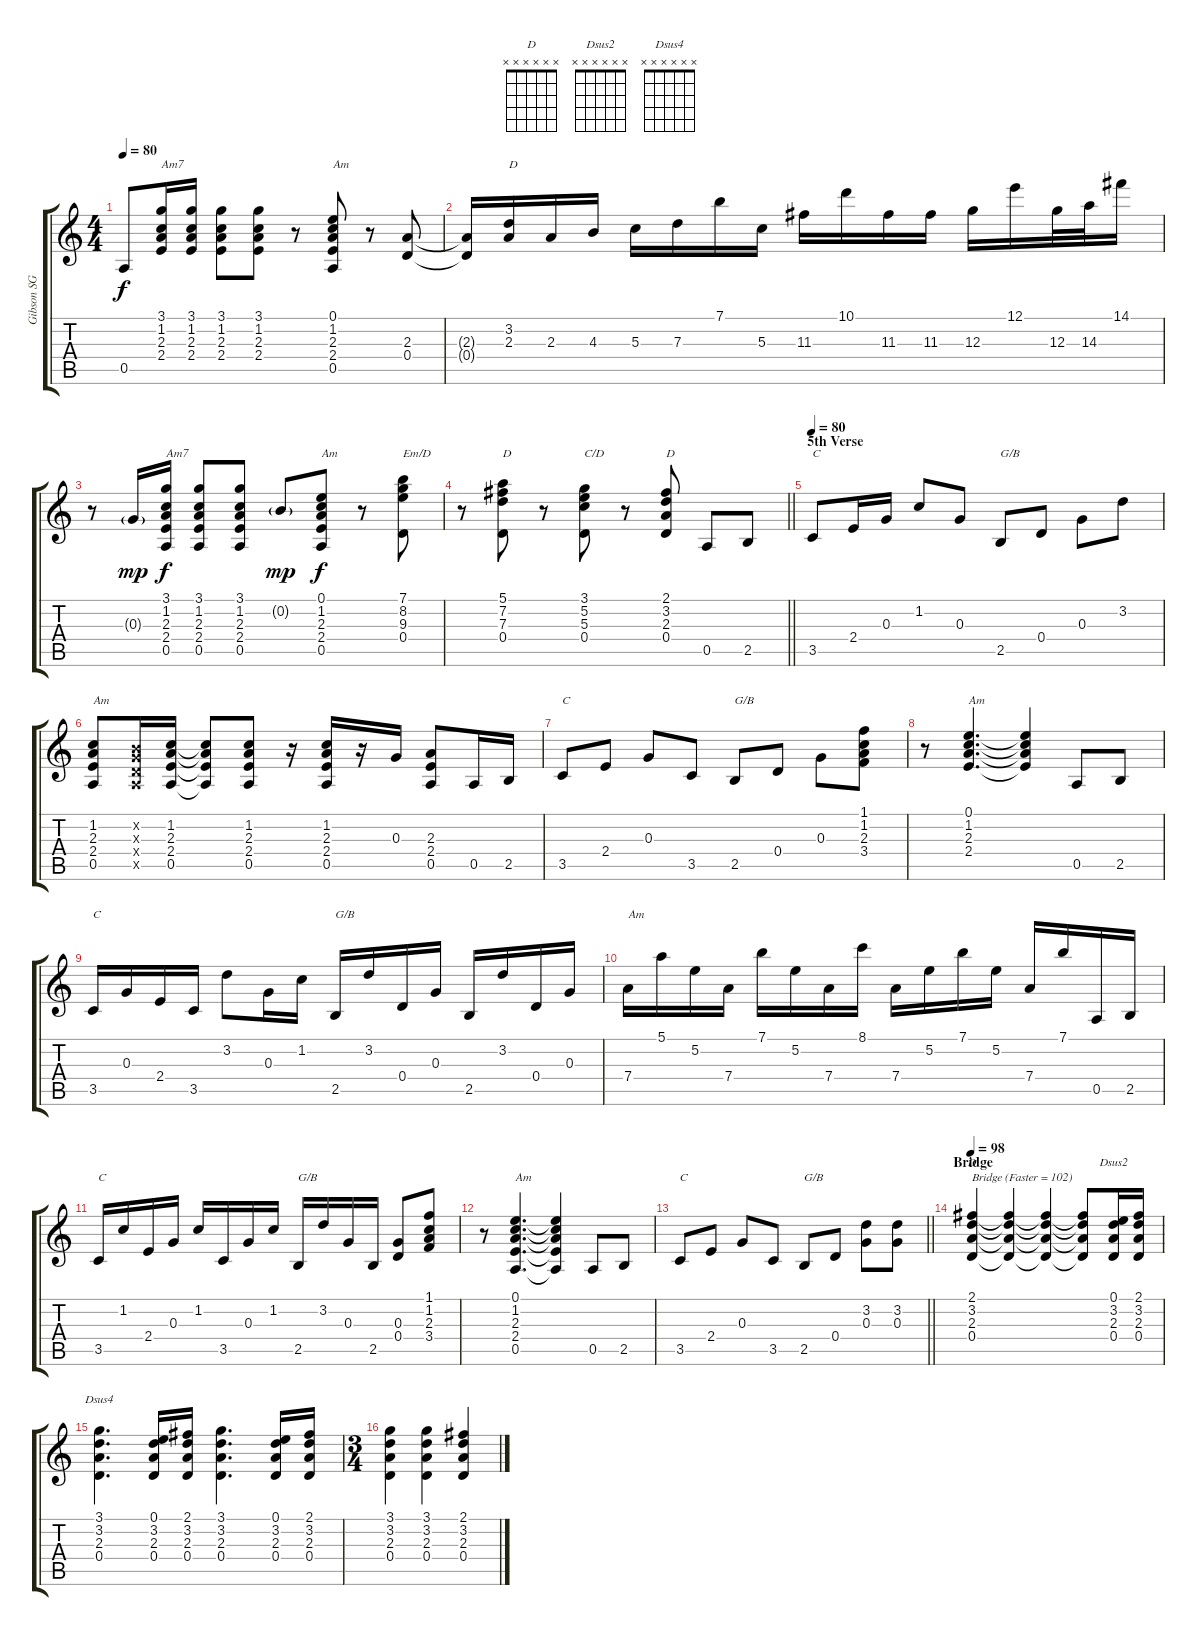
\track ("Gibson SG 12 Strings" "Gibson SG ") {instrument overdrivenguitar}
\staff {score tabs}
\tuning (E4 B3 G3 D3 A2 E2) {hide}
\chord ("D" x x x x x x)
\chord ("Dsus2" x x x x x x)
\chord ("Dsus4" x x x x x x)
\ts (4 4)
\tempo 80
\clef g2
\ks c
0.5.8{dy f} (3.1 1.2 2.3 2.4).16{txt "Am7"} (3.1 1.2 2.3 2.4).16 (3.1 1.2 2.3 2.4).8 (3.1 1.2 2.3 2.4).8 r.8 (0.1 1.2 2.3 2.4 0.5).8{txt "Am"} r.8 (2.3 0.4).8 |
(2.3{t} 0.4{t}).16 (3.2 2.3).16{txt "D"} 2.3.16 4.3.16 5.3.16 7.3.16 7.1.16 5.3.16 11.3.16 10.1.16 11.3.16 11.3.16 12.3.16 12.1.16 12.3.32 14.3.32 14.1.16 |
r.8 0.3{g}.16{dy mp} (3.1 1.2 2.3 2.4 0.5).16{txt "Am7" dy f} (3.1 1.2 2.3 2.4 0.5).8 (3.1 1.2 2.3 2.4 0.5).8 0.2{g}.8{dy mp} (0.1 1.2 2.3 2.4 0.5).8{txt "Am" dy f} r.8 (7.1 8.2 9.3 0.4).8{txt "Em/D"} |
\barLineRight lightlight
r.8 (5.1 7.2 7.3 0.4).8{txt "D"} r.8 (3.1 5.2 5.3 0.4).8{txt "C/D"} r.8 (2.1 3.2 2.3 0.4).8{txt "D"} 0.5.8 2.5.8 |
\section ("" "5th Verse")
\tempo 80
3.5.8{txt "C"} 2.4.16 0.3.16 1.2.8 0.3.8 2.5.8{txt "G/B"} 0.4.8 0.3.8 3.2.8 |
(1.2 2.3 2.4 0.5).8{txt "Am"} (0.2{x} 0.3{x} 0.4{x} 0.5{x}).16 (1.2 2.3 2.4 0.5).16 (1.2{t} 2.3{t} 2.4{t} 0.5{t}).8 (1.2 2.3 2.4 0.5).8 r.16 (1.2 2.3 2.4 0.5).16 r.16 0.3.16 (2.3 2.4 0.5).8 0.5.16 2.5.16 |
3.5.8{txt "C"} 2.4.8 0.3.8 3.5.8 2.5.8{txt "G/B"} 0.4.8 0.3.8 (1.1 1.2 2.3 3.4).8 |
r.8 (0.1 1.2 2.3 2.4).4{d txt "Am"} (0.1{t} 1.2{t} 2.3{t} 2.4{t}).4 0.5.8 2.5.8 |
3.5.16{txt "C"} 0.3.16 2.4.16 3.5.16 3.2.8 0.3.16 1.2.16 2.5.16{txt "G/B"} 3.2.16 0.4.16 0.3.16 2.5.16 3.2.16 0.4.16 0.3.16 |
7.4.16{txt "Am"} 5.1.16 5.2.16 7.4.16 7.1.16 5.2.16 7.4.16 8.1.16 7.4.16 5.2.16 7.1.16 5.2.16 7.4.16 7.1.16 0.5.16 2.5.16 |
3.5.16{txt "C"} 1.2.16 2.4.16 0.3.16 1.2.16 3.5.16 0.3.16 1.2.16 2.5.16{txt "G/B"} 3.2.16 0.3.16 2.5.16 (0.3 0.4).8 (1.1 1.2 2.3 3.4).8 |
r.8 (0.1 1.2 2.3 2.4 0.5).4{d txt "Am"} (0.1{t} 1.2{t} 2.3{t} 2.4{t} 0.5{t}).4 0.5.8 2.5.8 |
\barLineRight lightlight
3.5.8{txt "C"} 2.4.8 0.3.8 3.5.8 2.5.8{txt "G/B"} 0.4.8 (3.2 0.3).8 (3.2 0.3).8 |
\section ("" "Bridge")
\tempo 98
(2.1 3.2 2.3 0.4).4{ch "D" txt "Bridge (Faster = 102)"} (2.1{t} 3.2{t} 2.3{t} 0.4{t}).4 (2.1{t} 3.2{t} 2.3{t} 0.4{t}).4 (2.1{t} 3.2{t} 2.3{t} 0.4{t}).8 (0.1 3.2 2.3 0.4).16{ch "Dsus2"} (2.1 3.2 2.3 0.4).16 |
(3.1 3.2 2.3 0.4).4{d ch "Dsus4"} (0.1 3.2 2.3 0.4).16 (2.1 3.2 2.3 0.4).16 (3.1 3.2 2.3 0.4).4{d} (0.1 3.2 2.3 0.4).16 (2.1 3.2 2.3 0.4).16 |
\ts (3 4)
(3.1 3.2 2.3 0.4).4 (3.1 3.2 2.3 0.4).4 (2.1 3.2 2.3 0.4).4
